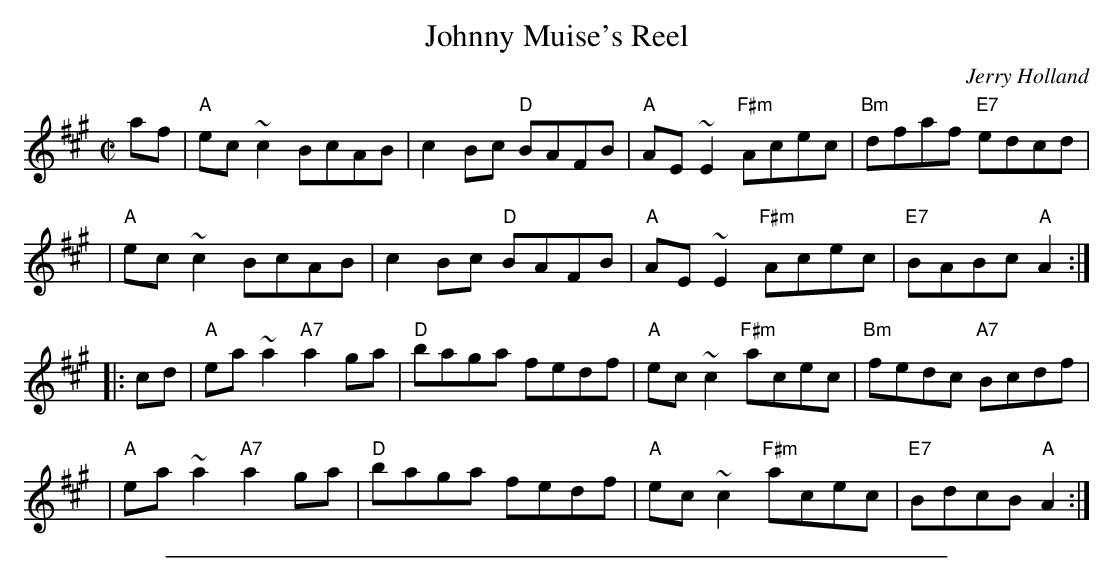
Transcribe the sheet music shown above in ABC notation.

X:1
T: Johnny Muise's Reel
C: Jerry Holland
M: C|
L: 1/8
K: A
af \
| "A"ec~c2 BcAB | c2Bc "D"BAFB | "A"AE~E2 "F#m"Acec | "Bm"dfaf "E7"edcd |
| "A"ec~c2 BcAB | c2Bc "D"BAFB | "A"AE~E2 "F#m"Acec | "E7"BABc "A"A2 :|
|: cd \
| "A"ea~a2 "A7"a2ga | "D"baga fedf | "A"ec~c2 "F#m"acec | "Bm"fedc "A7"Bcdf |
| "A"ea~a2 "A7"a2ga | "D"baga fedf | "A"ec~c2 "F#m"acec | "E7"BdcB "A"A2 :|
